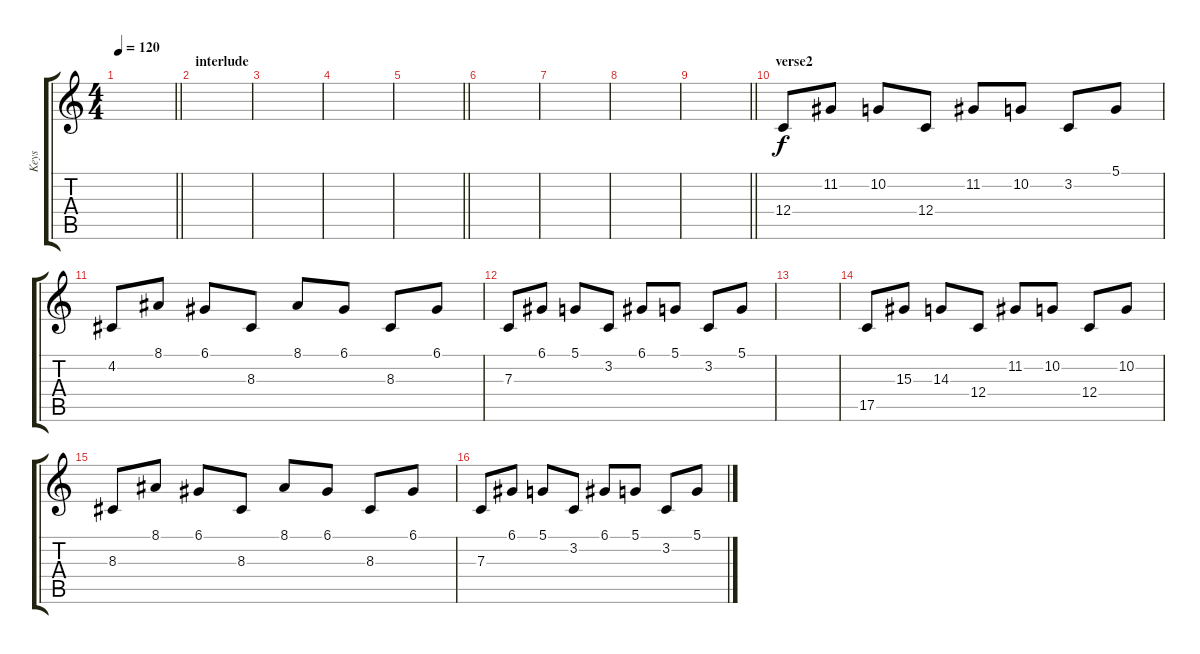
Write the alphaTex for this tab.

\track ("Keys" "Keys") {instrument electricgrandpiano}
\staff {score tabs}
\tuning (D4 A3 F3 C3 G2 C2) {hide}
\ts (4 4)
\tempo 120
\clef g2
\barLineRight lightlight
\ks c
|
\section ("" "interlude")
|
|
|
\barLineRight lightlight
|
|
|
|
\barLineRight lightlight
|
\section ("" "verse2")
12.4.8 11.2.8 10.2.8 12.4.8 11.2.8 10.2.8 3.2.8 5.1.8 |
4.2.8 8.1.8 6.1.8 8.3.8 8.1.8 6.1.8 8.3.8 6.1.8 |
7.3.8 6.1.8 5.1.8 3.2.8 6.1.8 5.1.8 3.2.8 5.1.8 |
|
17.5.8 15.3.8 14.3.8 12.4.8 11.2.8 10.2.8 12.4.8 10.2.8 |
8.3.8 8.1.8 6.1.8 8.3.8 8.1.8 6.1.8 8.3.8 6.1.8 |
7.3.8 6.1.8 5.1.8 3.2.8 6.1.8 5.1.8 3.2.8 5.1.8
